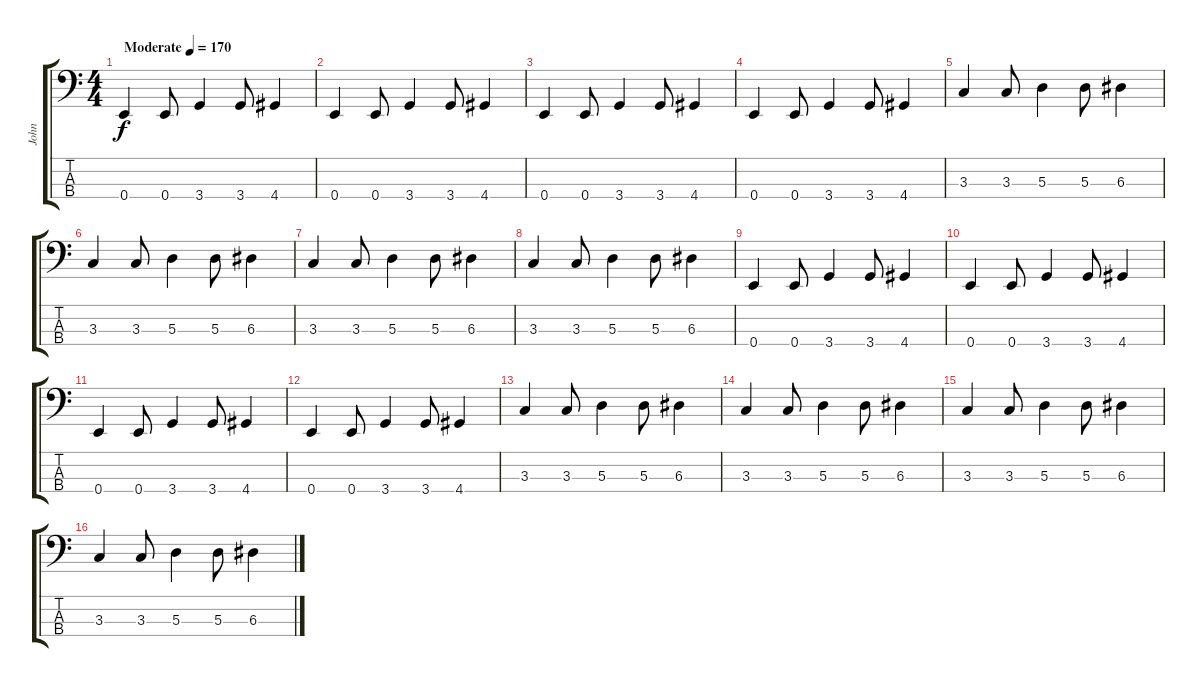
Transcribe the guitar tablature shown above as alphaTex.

\track ("John" "John") {instrument electricbasspick}
\staff {score tabs}
\tuning (G2 D2 A1 E1) {hide}
\ts (4 4)
\tempo (170 "Moderate")
\clef f4
\ks c
0.4.4{dy f instrument electricbasspick} 0.4.8 3.4.4 3.4.8 4.4.4 |
0.4.4 0.4.8 3.4.4 3.4.8 4.4.4 |
0.4.4 0.4.8 3.4.4 3.4.8 4.4.4 |
0.4.4 0.4.8 3.4.4 3.4.8 4.4.4 |
3.3.4 3.3.8 5.3.4 5.3.8 6.3.4 |
3.3.4 3.3.8 5.3.4 5.3.8 6.3.4 |
3.3.4 3.3.8 5.3.4 5.3.8 6.3.4 |
3.3.4 3.3.8 5.3.4 5.3.8 6.3.4 |
0.4.4 0.4.8 3.4.4 3.4.8 4.4.4 |
0.4.4 0.4.8 3.4.4 3.4.8 4.4.4 |
0.4.4 0.4.8 3.4.4 3.4.8 4.4.4 |
0.4.4 0.4.8 3.4.4 3.4.8 4.4.4 |
3.3.4 3.3.8 5.3.4 5.3.8 6.3.4 |
3.3.4 3.3.8 5.3.4 5.3.8 6.3.4 |
3.3.4 3.3.8 5.3.4 5.3.8 6.3.4 |
3.3.4 3.3.8 5.3.4 5.3.8 6.3.4
